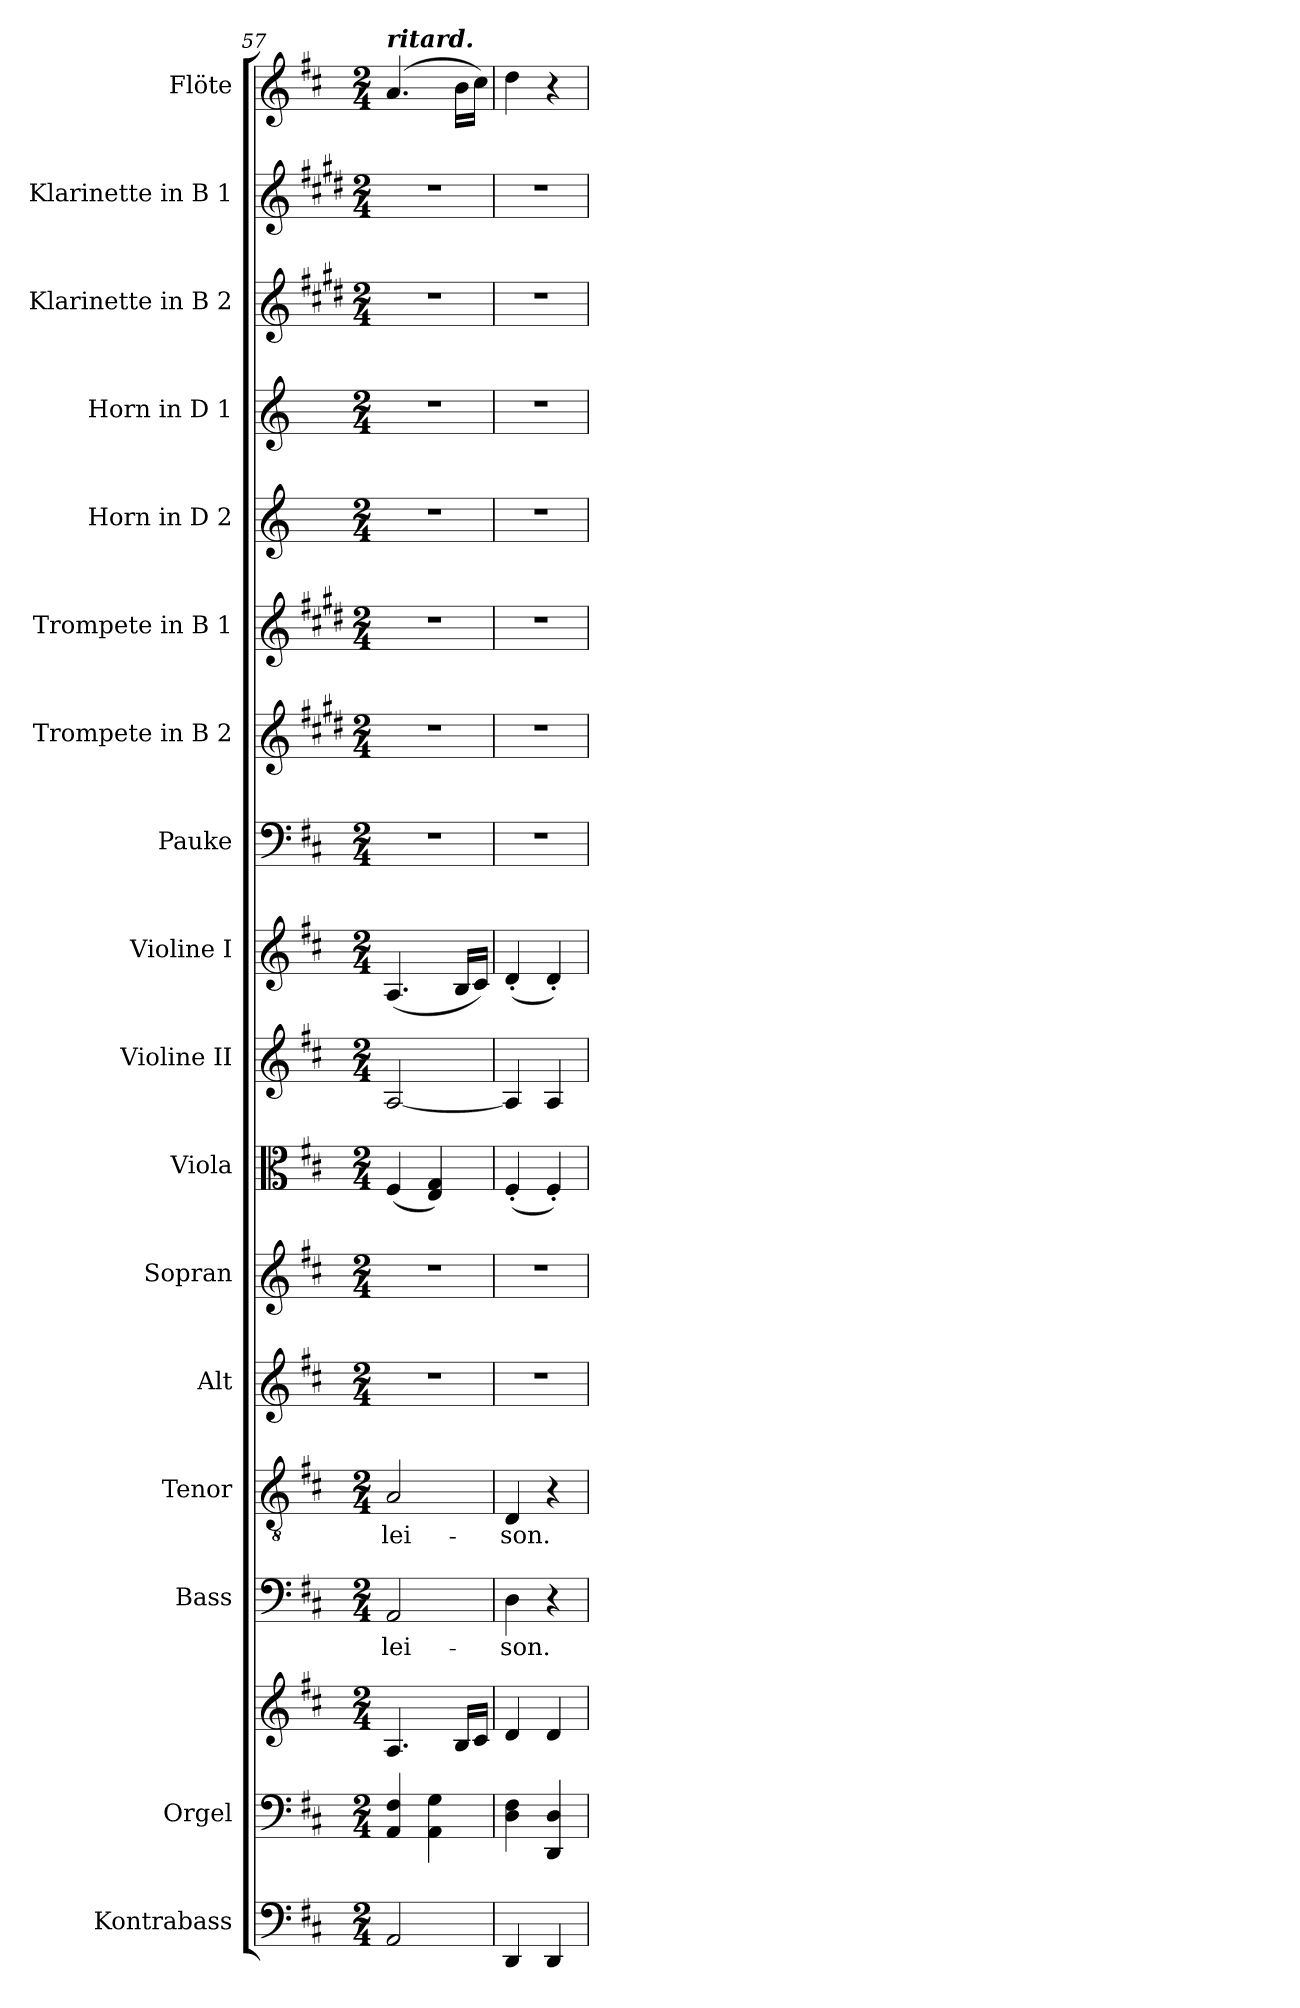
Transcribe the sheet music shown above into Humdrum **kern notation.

**kern	**kern	**kern	**kern	**text	**kern	**text	**kern	**kern	**kern	**kern	**kern	**kern	**kern	**kern	**kern	**kern	**kern	**kern	**kern
*part17	*part16	*part16	*part15	*part15	*part14	*part14	*part13	*part12	*part11	*part10	*part9	*part8	*part7	*part6	*part5	*part4	*part3	*part2	*part1
*staff18	*staff17	*staff16	*staff15	*staff15	*staff14	*staff14	*staff13	*staff12	*staff11	*staff10	*staff9	*staff8	*staff7	*staff6	*staff5	*staff4	*staff3	*staff2	*staff1
*I"Kontrabass	*I"Orgel	*	*I"Bass	*	*I"Tenor	*	*I"Alt	*I"Sopran	*I"Viola	*I"Violine II	*I"Violine I	*I"Pauke	*I"Trompete in B 2	*I"Trompete in B 1	*I"Horn in D 2	*I"Horn in D 1	*I"Klarinette in B 2	*I"Klarinette in B 1	*I"Flöte
*I'Kb.	*I'Org.	*	*I'B	*	*I'T	*	*I'A	*I'S	*I'Vla.	*I'Vl. II	*I'Vl. I	*I'Pk.	*I'Trp. 2	*I'Trp. 1	*I'Hrn. 2	*I'Hrn. 1	*I'Kl. 2	*I'Kl. 1	*I'Fl.
*clefF4	*clefF4	*clefG2	*clefF4	*	*clefGv2	*	*clefG2	*clefG2	*clefC3	*clefG2	*clefG2	*clefF4	*clefG2	*clefG2	*clefG2	*clefG2	*clefG2	*clefG2	*clefG2
*ITrd7c12	*	*	*	*	*	*	*	*	*	*	*	*	*ITrd1c2	*ITrd1c2	*ITrd-1c-2	*ITrd-1c-2	*ITrd1c2	*ITrd1c2	*
*k[f#c#]	*k[f#c#]	*k[f#c#]	*k[f#c#]	*	*k[f#c#]	*	*k[f#c#]	*k[f#c#]	*k[f#c#]	*k[f#c#]	*k[f#c#]	*k[f#c#]	*k[f#c#]	*k[f#c#]	*k[f#c#]	*k[f#c#]	*k[f#c#]	*k[f#c#]	*k[f#c#]
*D:	*D:	*D:	*D:	*	*D:	*	*D:	*D:	*D:	*D:	*D:	*D:	*D:	*D:	*D:	*D:	*D:	*D:	*D:
*M2/4	*M2/4	*M2/4	*M2/4	*	*M2/4	*	*M2/4	*M2/4	*M2/4	*M2/4	*M2/4	*M2/4	*M2/4	*M2/4	*M2/4	*M2/4	*M2/4	*M2/4	*M2/4
=57	=57	=57	=57	=57	=57	=57	=57	=57	=57	=57	=57	=57	=57	=57	=57	=57	=57	=57	=57
!	!	!	!	!	!	!	!	!	!	!	!	!	!	!	!	!	!	!	!LO:TX:a:Bi:t=ritard.
!	!	!	!	!LO:LY:b	!	!LO:LY:b	!	!	!	!	!	!	!	!	!	!	!	!	!
2AAA/	4AA/ 4F#/	4.A/	2AA/	-lei-	2A/	-lei-	2r	2r	(<4F#/	[2A/	(<4.A/	2r	2r	2r	2r	2r	2r	2r	(4.a/
.	4AA\ 4G\	.	.	.	.	.	.	.	4E/ 4G/)	.	.	.	.	.	.	.	.	.	.
.	.	16B/LL	.	.	.	.	.	.	.	.	16B/LL	.	.	.	.	.	.	.	16b\LL
.	.	16c#/JJ	.	.	.	.	.	.	.	.	16c#/JJ)	.	.	.	.	.	.	.	16cc#\JJ)
=58	=58	=58	=58	=58	=58	=58	=58	=58	=58	=58	=58	=58	=58	=58	=58	=58	=58	=58	=58
!	!	!	!	!LO:LY:b	!	!LO:LY:b	!	!	!	!	!	!	!	!	!	!	!	!	!
4DDD/	4D\ 4F#\	4d/	4D\	-son.	4D/	-son.	2r	2r	(<4F#'</	4A/]	(<4d'</	2r	2r	2r	2r	2r	2r	2r	4dd\
4DDD/	4DD/ 4D/	4d/	4r	.	4r	.	.	.	4F#'</)	4A/	4d'</)	.	.	.	.	.	.	.	4r
=	=	=	=	=	=	=	=	=	=	=	=	=	=	=	=	=	=	=	=
*-	*-	*-	*-	*-	*-	*-	*-	*-	*-	*-	*-	*-	*-	*-	*-	*-	*-	*-	*-
